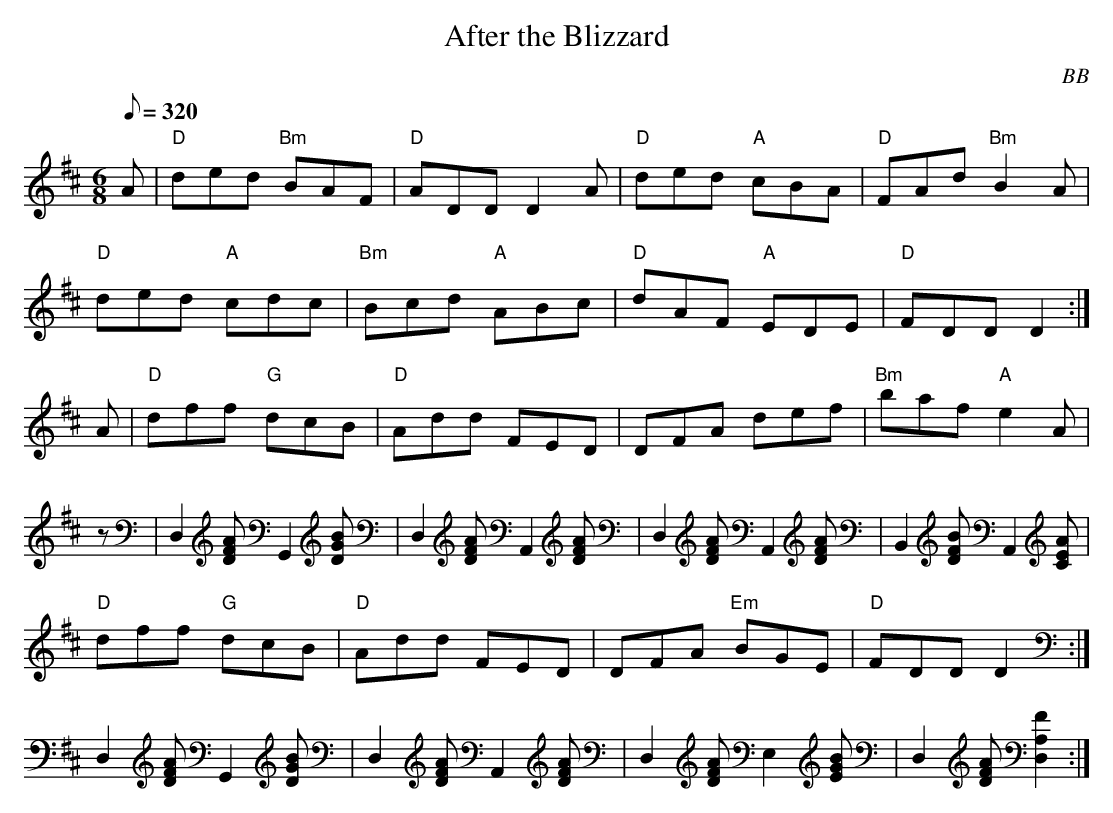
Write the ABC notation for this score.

X:1
T: After the Blizzard
C: BB
Q: 1/8=320
M: 6/8
L: 1/8
K: D
A|"D"ded "Bm"BAF | "D"ADD D2 A | "D"ded "A"cBA |"D"FAd "Bm"B2 A |
"D"ded "A"cdc | "Bm"Bcd "A"ABc | "D"dAF "A"EDE | "D"FDD D2 :|
A|"D"dff "G"dcB | "D"Add FED | DFA def | "Bm"baf "A"e2 A |
z|D,2[AFD]G,,2[GDB]|D,2[AFD]A,,2[AFD]|D,2[AFD]A,,2[AFD]|B,,2[BFD]A,,2[AEC]|
"D"dff "G"dcB | "D"Add FED | DFA "Em"BGE |"D"FDD D2 :|
D,2[AFD]G,,2[GDB]|D,2[AFD]A,,2[AFD]|D,2[AFD]E,2[EBG]|D,2[AFD] [A,2D,2F2] :|
